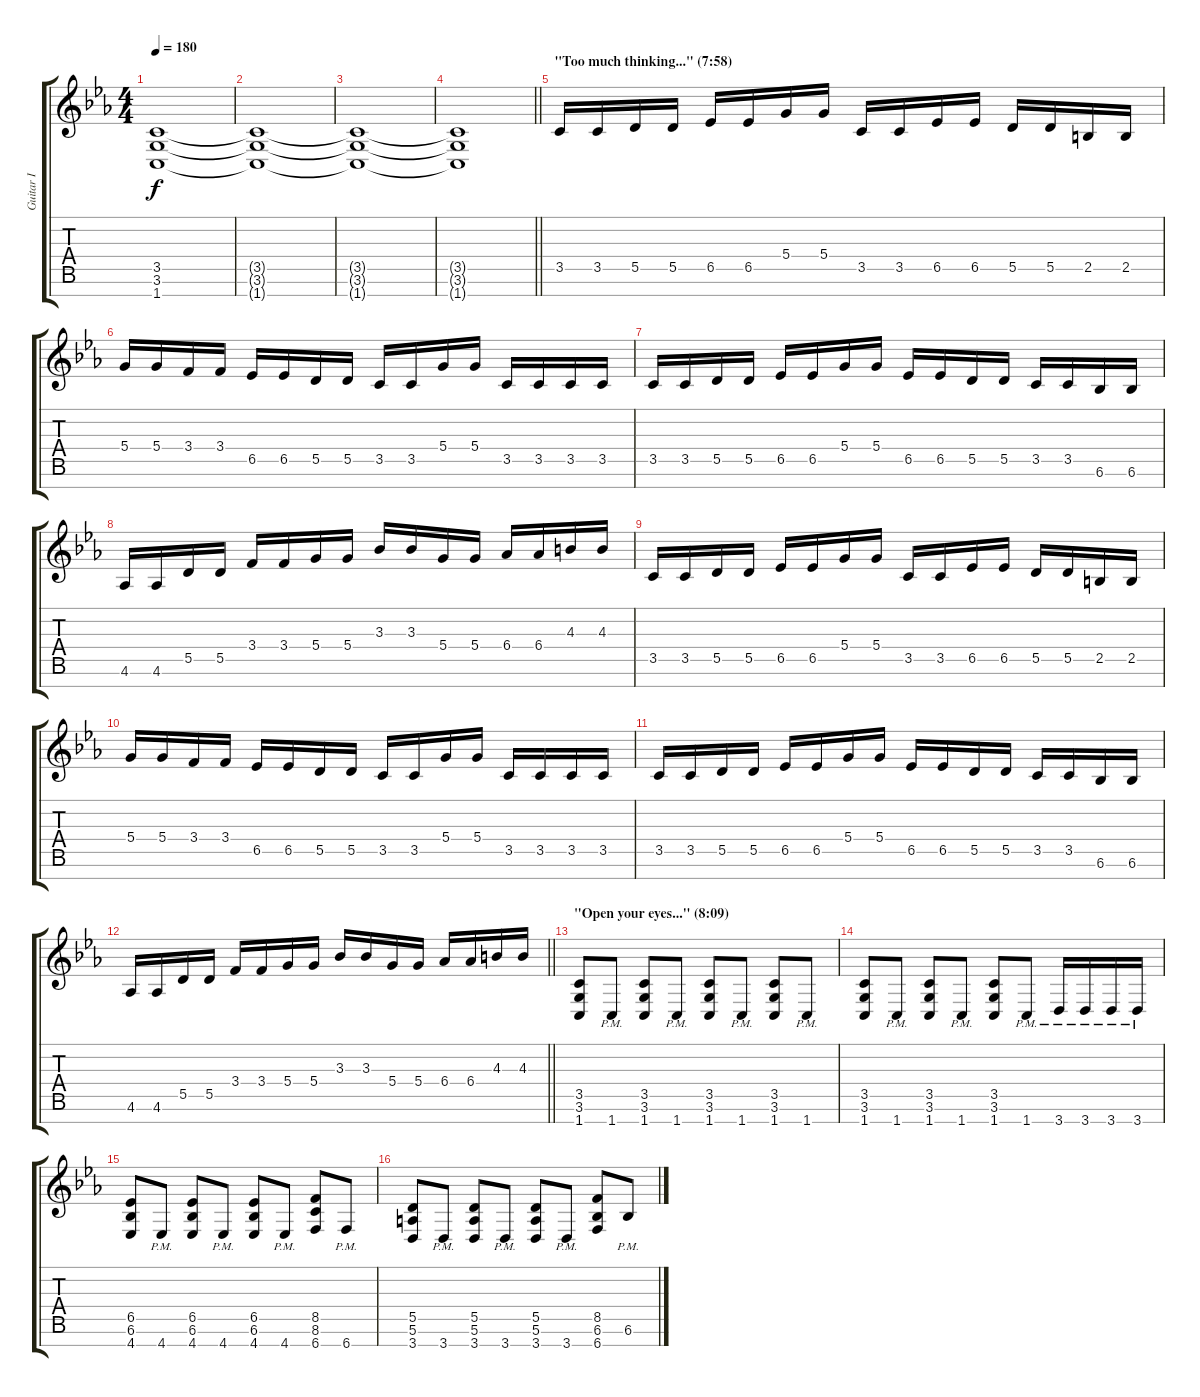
\track ("Guitar I" "Guitar I") {instrument distortionguitar}
\staff {score tabs}
\tuning (E4 B3 G3 D3 A2 E2 B1) {hide}
\ts (4 4)
\tempo 180
\clef g2
\ks cminor
(3.5 3.6 1.7).1{dy f volume 10} |
(3.5{t} 3.6{t} 1.7{t}).1 |
(3.5{t} 3.6{t} 1.7{t}).1 |
\barLineRight lightlight
(3.5{t} 3.6{t} 1.7{t}).1 |
\section ("" "\"Too much thinking...\" (7:58)")
3.5.16{volume 15} 3.5.16 5.5.16 5.5.16 6.5.16 6.5.16 5.4.16 5.4.16 3.5.16 3.5.16 6.5.16 6.5.16 5.5.16 5.5.16 2.5.16 2.5.16 |
5.4.16 5.4.16 3.4.16 3.4.16 6.5.16 6.5.16 5.5.16 5.5.16 3.5.16 3.5.16 5.4.16 5.4.16 3.5.16 3.5.16 3.5.16 3.5.16 |
3.5.16 3.5.16 5.5.16 5.5.16 6.5.16 6.5.16 5.4.16 5.4.16 6.5.16 6.5.16 5.5.16 5.5.16 3.5.16 3.5.16 6.6.16 6.6.16 |
4.6.16 4.6.16 5.5.16 5.5.16 3.4.16 3.4.16 5.4.16 5.4.16 3.3.16 3.3.16 5.4.16 5.4.16 6.4.16 6.4.16 4.3.16 4.3.16 |
3.5.16 3.5.16 5.5.16 5.5.16 6.5.16 6.5.16 5.4.16 5.4.16 3.5.16 3.5.16 6.5.16 6.5.16 5.5.16 5.5.16 2.5.16 2.5.16 |
5.4.16 5.4.16 3.4.16 3.4.16 6.5.16 6.5.16 5.5.16 5.5.16 3.5.16 3.5.16 5.4.16 5.4.16 3.5.16 3.5.16 3.5.16 3.5.16 |
3.5.16 3.5.16 5.5.16 5.5.16 6.5.16 6.5.16 5.4.16 5.4.16 6.5.16 6.5.16 5.5.16 5.5.16 3.5.16 3.5.16 6.6.16 6.6.16 |
\barLineRight lightlight
4.6.16 4.6.16 5.5.16 5.5.16 3.4.16 3.4.16 5.4.16 5.4.16 3.3.16 3.3.16 5.4.16 5.4.16 6.4.16 6.4.16 4.3.16 4.3.16 |
\section ("" "\"Open your eyes...\" (8:09)")
(3.5 3.6 1.7).8 1.7{pm}.8 (3.5 3.6 1.7).8 1.7{pm}.8 (3.5 3.6 1.7).8 1.7{pm}.8 (3.5 3.6 1.7).8 1.7{pm}.8 |
(3.5 3.6 1.7).8 1.7{pm}.8 (3.5 3.6 1.7).8 1.7{pm}.8 (3.5 3.6 1.7).8 1.7{pm}.8 3.7{pm}.16 3.7{pm}.16 3.7{pm}.16 3.7{pm}.16 |
(6.5 6.6 4.7).8 4.7{pm}.8 (6.5 6.6 4.7).8 4.7{pm}.8 (6.5 6.6 4.7).8 4.7{pm}.8 (8.5 8.6 6.7).8 6.7{pm}.8 |
(5.5 5.6 3.7).8 3.7{pm}.8 (5.5 5.6 3.7).8 3.7{pm}.8 (5.5 5.6 3.7).8 3.7{pm}.8 (8.5 6.6 6.7).8 6.6{pm}.8
